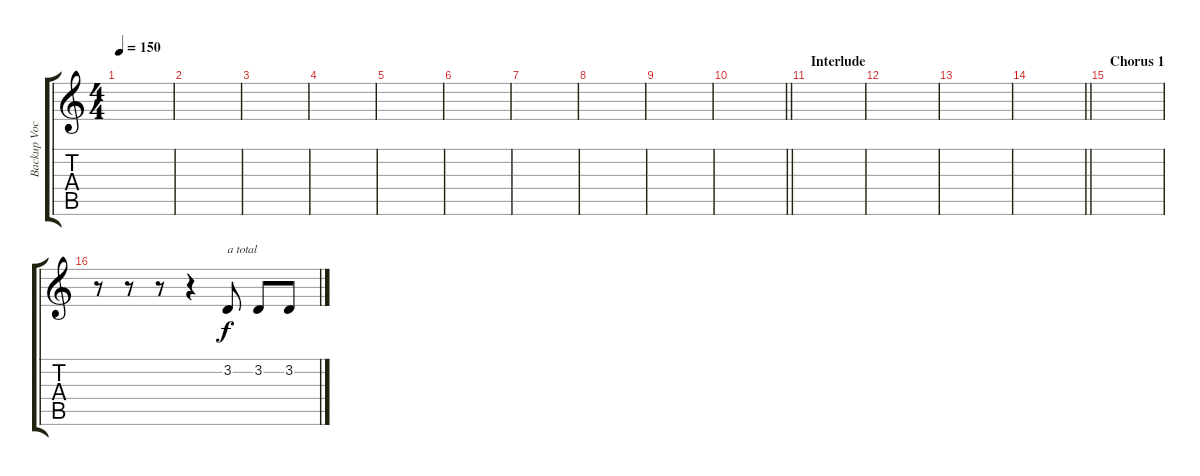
\track ("Backup Vocals" "Backup Voc") {instrument altosax}
\staff {score tabs}
\tuning (E4 B3 G3 D3 A2 D2) {hide}
\ts (4 4)
\tempo 150
\clef g2
\ks c
|
|
|
|
|
|
|
|
|
\barLineRight lightlight
|
\section ("" "Interlude")
|
|
|
\barLineRight lightlight
|
\section ("" "Chorus 1")
|
r.8 r.8 r.8 r.4 3.2.8{txt "a total"} 3.2.8 3.2.8
